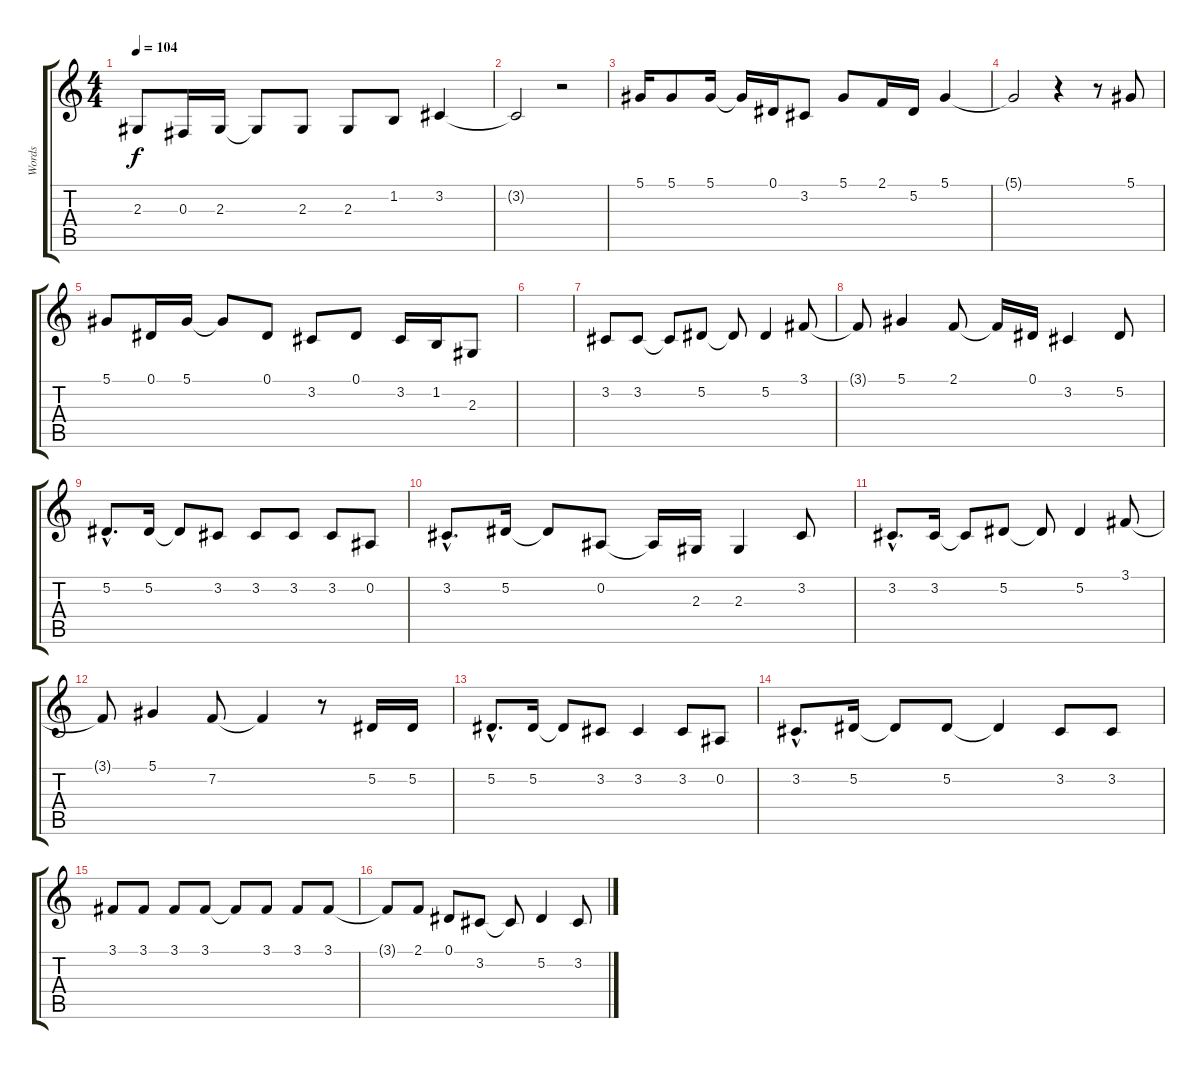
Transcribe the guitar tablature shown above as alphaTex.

\track ("Words" "Words") {instrument bassoon}
\staff {score tabs}
\tuning (Eb4 Bb3 Gb3 Db3 Ab2 Eb2) {hide}
\ts (4 4)
\tempo 104
\clef g2
\ks c
2.3.8{dy f} 0.3.16 2.3.16 2.3{t}.8 2.3.8 2.3.8 1.2.8 3.2.4 |
3.2{t}.2 r.2 |
5.1.16 5.1.8 5.1.16 5.1{t}.16 0.1.16 3.2.8 5.1.8 2.1.16 5.2.16 5.1.4 |
5.1{t}.2 r.4 r.8 5.1.8 |
5.1.8 0.1.16 5.1.16 5.1{t}.8 0.1.8 3.2.8 0.1.8 3.2.16 1.2.16 2.3.8 |
|
3.2.8 3.2.8 3.2{t}.8 5.2.8 5.2{t}.8 5.2.4 3.1.8 |
3.1{t}.8 5.1.4 2.1.8 2.1{t}.16 0.1.16 3.2.4 5.2.8 |
5.2{hac}.8{d} 5.2.16 5.2{t}.8 3.2.8 3.2.8 3.2.8 3.2.8 0.2.8 |
3.2{hac}.8{d} 5.2.16 5.2{t}.8 0.2.8 0.2{t}.16 2.3.16 2.3.4 3.2.8 |
3.2{hac}.8{d} 3.2.16 3.2{t}.8 5.2.8 5.2{t}.8 5.2.4 3.1.8 |
3.1{t}.8 5.1.4 7.2.8 7.2{t}.4 r.8 5.2.16 5.2.16 |
5.2{hac}.8{d} 5.2.16 5.2{t}.8 3.2.8 3.2.4 3.2.8 0.2.8 |
3.2{hac}.8{d} 5.2.16 5.2{t}.8 5.2.8 5.2{t}.4 3.2.8 3.2.8 |
3.1.8 3.1.8 3.1.8 3.1.8 3.1{t}.8 3.1.8 3.1.8 3.1.8 |
3.1{t}.8 2.1.8 0.1.8 3.2.8 3.2{t}.8 5.2.4 3.2.8
